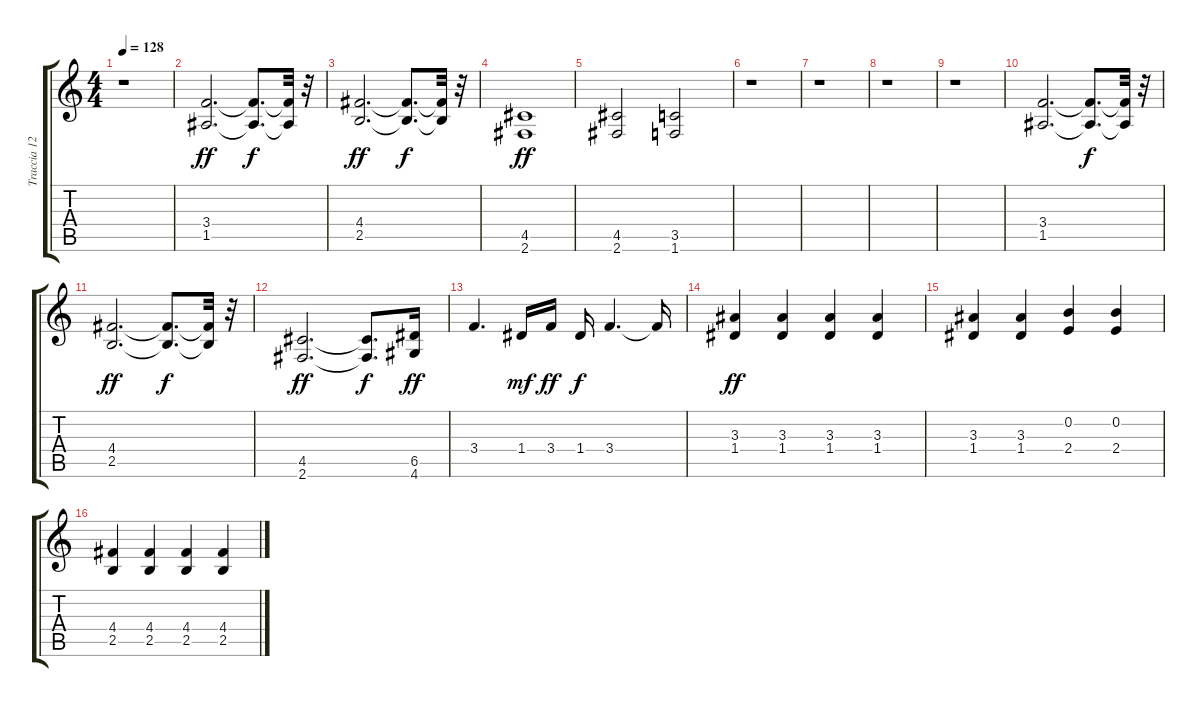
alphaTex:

\track ("Traccia 12" "Traccia 12") {instrument distortionguitar}
\staff {score tabs}
\tuning (E4 B3 G3 D3 A2 E2) {hide}
\ts (4 4)
\tempo 128
\clef g2
\ks c
r.1{dy mf} |
(3.4 1.5).2{d dy ff volume 11 balance 1} (3.4{t} 1.5{t}).8{d dy f} (3.4{t} 1.5{t}).32 r.32 |
(4.4 2.5).2{d dy ff volume 11} (4.4{t} 2.5{t}).8{d dy f} (4.4{t} 2.5{t}).32 r.32 |
(4.5 2.6).1{dy ff volume 11} |
(4.5 2.6).2{volume 11} (3.5 1.6).2{volume 11} |
r.1 |
r.1 |
r.1 |
r.1 |
(3.4 1.5).2{d volume 11} (3.4{t} 1.5{t}).8{d dy f} (3.4{t} 1.5{t}).32 r.32 |
(4.4 2.5).2{d dy ff volume 11} (4.4{t} 2.5{t}).8{d dy f} (4.4{t} 2.5{t}).32 r.32 |
(4.5 2.6).2{d dy ff volume 11} (4.5{t} 2.6{t}).8{d dy f} (6.5 4.6).16{dy ff volume 8} |
3.4.4{d volume 11} 1.4.16{dy mf volume 11} 3.4.16{dy ff volume 8} 1.4.16{dy f volume 11} 3.4.4{d volume 8} 3.4{t}.16 |
(3.3 1.4).4{dy ff volume 11} (3.3 1.4).4 (3.3 1.4).4 (3.3 1.4).4 |
(3.3 1.4).4 (3.3 1.4).4 (0.2 2.4).4 (0.2 2.4).4 |
(4.4 2.5).4 (4.4 2.5).4 (4.4 2.5).4 (4.4 2.5).4
